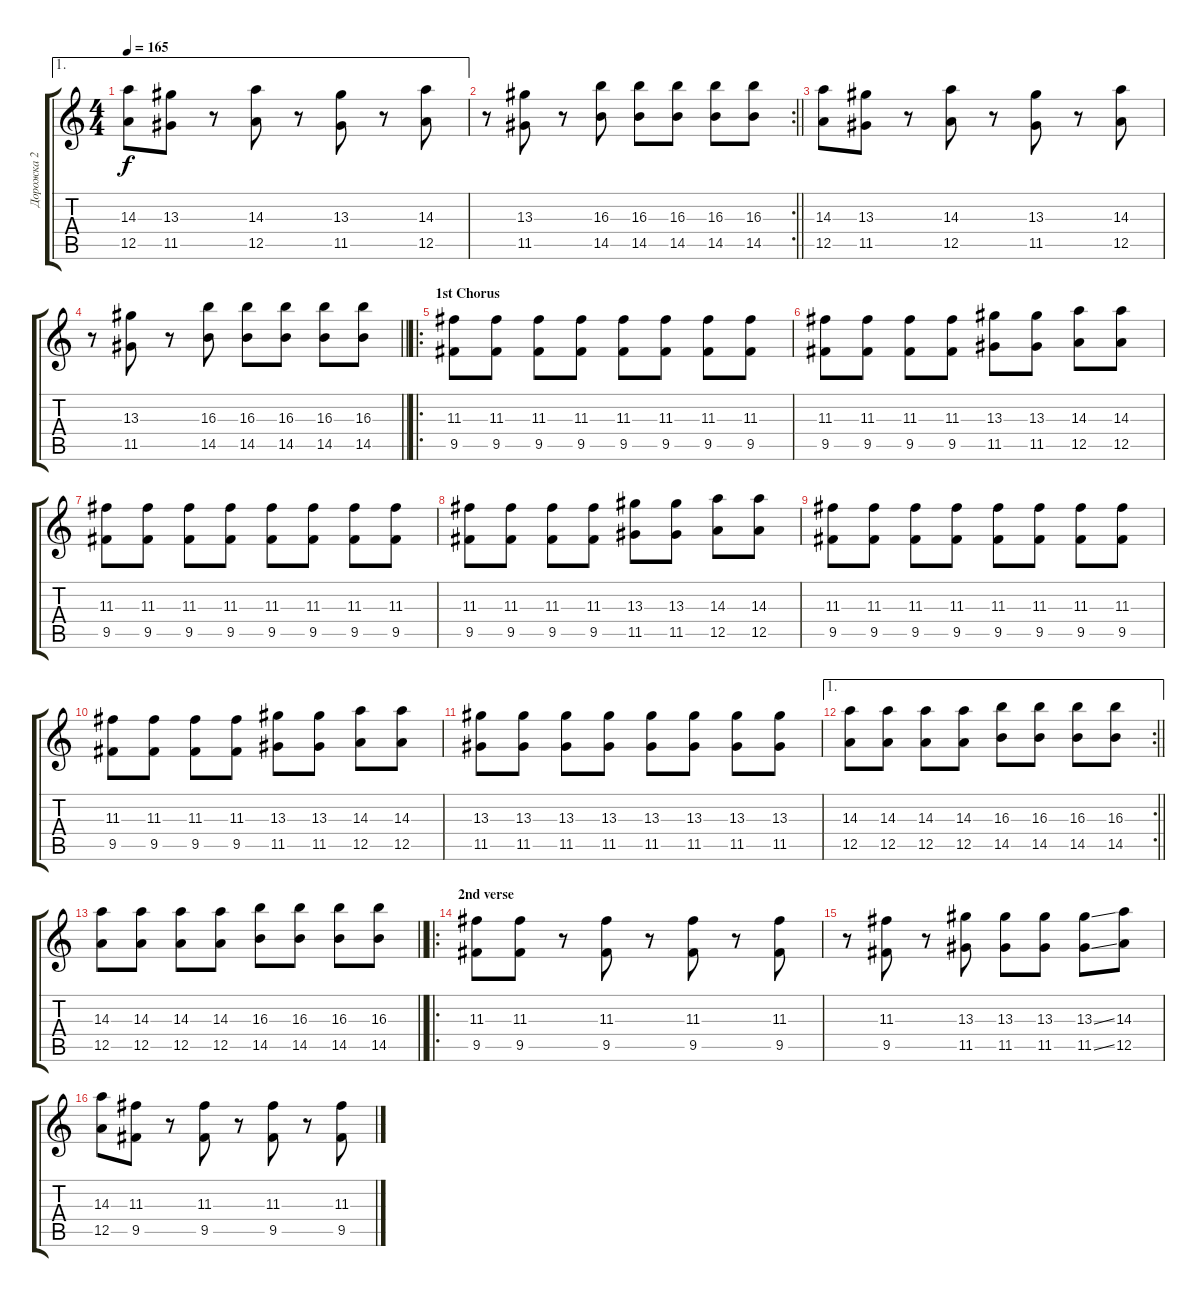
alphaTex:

\track ("Дорожка 2" "Дорожка 2") {instrument overdrivenguitar}
\staff {score tabs}
\tuning (E4 B3 G3 D3 A2 D2) {hide}
\ae 1
\ts (4 4)
\tempo 165
\clef g2
\ks c
(14.3 12.5).8{dy f} (13.3 11.5).8 r.8 (14.3 12.5).8 r.8 (13.3 11.5).8 r.8 (14.3 12.5).8 |
\rc 2
\barLineRight lightlight
r.8 (13.3 11.5).8 r.8 (16.3 14.5).8 (16.3 14.5).8 (16.3 14.5).8 (16.3 14.5).8 (16.3 14.5).8 |
(14.3 12.5).8 (13.3 11.5).8 r.8 (14.3 12.5).8 r.8 (13.3 11.5).8 r.8 (14.3 12.5).8 |
\barLineRight lightlight
r.8 (13.3 11.5).8 r.8 (16.3 14.5).8 (16.3 14.5).8 (16.3 14.5).8 (16.3 14.5).8 (16.3 14.5).8 |
\ro
\section ("" "1st Chorus")
(11.3 9.5).8 (11.3 9.5).8 (11.3 9.5).8 (11.3 9.5).8 (11.3 9.5).8 (11.3 9.5).8 (11.3 9.5).8 (11.3 9.5).8 |
(11.3 9.5).8 (11.3 9.5).8 (11.3 9.5).8 (11.3 9.5).8 (13.3 11.5).8 (13.3 11.5).8 (14.3 12.5).8 (14.3 12.5).8 |
(11.3 9.5).8 (11.3 9.5).8 (11.3 9.5).8 (11.3 9.5).8 (11.3 9.5).8 (11.3 9.5).8 (11.3 9.5).8 (11.3 9.5).8 |
(11.3 9.5).8 (11.3 9.5).8 (11.3 9.5).8 (11.3 9.5).8 (13.3 11.5).8 (13.3 11.5).8 (14.3 12.5).8 (14.3 12.5).8 |
(11.3 9.5).8 (11.3 9.5).8 (11.3 9.5).8 (11.3 9.5).8 (11.3 9.5).8 (11.3 9.5).8 (11.3 9.5).8 (11.3 9.5).8 |
(11.3 9.5).8 (11.3 9.5).8 (11.3 9.5).8 (11.3 9.5).8 (13.3 11.5).8 (13.3 11.5).8 (14.3 12.5).8 (14.3 12.5).8 |
(13.3 11.5).8 (13.3 11.5).8 (13.3 11.5).8 (13.3 11.5).8 (13.3 11.5).8 (13.3 11.5).8 (13.3 11.5).8 (13.3 11.5).8 |
\ae 1
\rc 2
\barLineRight lightlight
(14.3 12.5).8 (14.3 12.5).8 (14.3 12.5).8 (14.3 12.5).8 (16.3 14.5).8 (16.3 14.5).8 (16.3 14.5).8 (16.3 14.5).8 |
\barLineRight lightlight
(14.3 12.5).8 (14.3 12.5).8 (14.3 12.5).8 (14.3 12.5).8 (16.3 14.5).8 (16.3 14.5).8 (16.3 14.5).8 (16.3 14.5).8 |
\ro
\section ("" "2nd verse")
(11.3 9.5).8 (11.3 9.5).8 r.8 (11.3 9.5).8 r.8 (11.3 9.5).8 r.8 (11.3 9.5).8 |
r.8 (11.3 9.5).8 r.8 (13.3 11.5).8 (13.3 11.5).8 (13.3 11.5).8 (13.3{ss} 11.5{ss}).8 (14.3 12.5).8 |
(14.3 12.5).8 (11.3 9.5).8 r.8 (11.3 9.5).8 r.8 (11.3 9.5).8 r.8 (11.3 9.5).8
